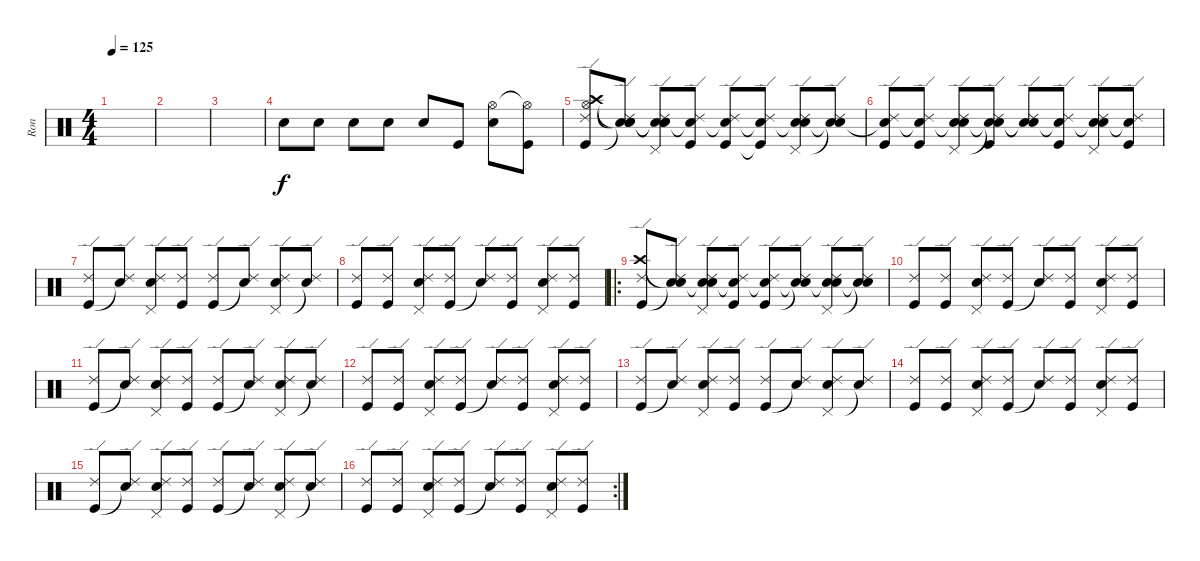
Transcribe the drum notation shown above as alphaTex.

\track ("Ron" "Ron") {instrument percussion}
\staff {score}
\articulation defaults
\ts (4 4)
\tempo 125
\clef neutral
\ks c
|
|
|
"Electric Snare (hit)".8{volume 4} "Electric Snare (hit)".8{volume 6} "Electric Snare (hit)".8{volume 8} "Electric Snare (hit)".8{volume 10} "Electric Snare (hit)".8{volume 12} "Kick (hit)".8{volume 14} ("Hi-Hat (open)" "Electric Snare (hit)").8{volume 16} ("Hi-Hat (open)"{t} "Kick (hit)").8 |
("Crash high (hit)" "Hi-Hat (open)" "Ride (edge) 2" "Kick (hit)").8{volume 14} ("Snare (hit)"{t} "Snare (hit)"{t} "Ride (edge) 2" "Snare (hit)"{t}).8 ("Snare (hit)"{t} "Snare (hit)"{t} "Ride (edge) 2" "Pedal Hi-Hat (hit)" "Electric Snare (hit)").8 ("Snare (hit)"{t} "Ride (edge) 2" "Kick (hit)").8 ("Snare (hit)"{t} "Ride (edge) 2" "Kick (hit)").8 ("Snare (hit)"{t} "Ride (edge) 2" "Kick (hit)"{t}).8 ("Snare (hit)"{t} "Ride (edge) 2" "Pedal Hi-Hat (hit)" "Electric Snare (hit)").8 ("Snare (hit)"{t} "Ride (edge) 2" "Snare (hit)"{t}).8 |
("Snare (hit)"{t} "Ride (edge) 2" "Kick (hit)").8 ("Snare (hit)"{t} "Ride (edge) 2" "Kick (hit)").8 ("Snare (hit)"{t} "Ride (edge) 2" "Pedal Hi-Hat (hit)" "Electric Snare (hit)").8 ("Snare (hit)"{t} "Ride (edge) 2" "Snare (hit)"{t} "Kick (hit)").8 ("Snare (hit)"{t} "Ride (edge) 2" "Snare (hit)"{t}).8 ("Snare (hit)"{t} "Ride (edge) 2" "Kick (hit)").8 ("Snare (hit)"{t} "Ride (edge) 2" "Pedal Hi-Hat (hit)" "Electric Snare (hit)").8 ("Snare (hit)"{t} "Ride (edge) 2" "Kick (hit)").8 |
("Ride (edge) 2" "Kick (hit)").8 ("Ride (edge) 2" "Snare (hit)"{t}).8 ("Ride (edge) 2" "Pedal Hi-Hat (hit)" "Electric Snare (hit)").8 ("Ride (edge) 2" "Kick (hit)").8 ("Ride (edge) 2" "Kick (hit)").8 ("Ride (edge) 2" "Snare (hit)"{t}).8 ("Ride (edge) 2" "Pedal Hi-Hat (hit)" "Electric Snare (hit)").8 ("Ride (edge) 2" "Snare (hit)"{t}).8 |
("Ride (edge) 2" "Kick (hit)").8 ("Ride (edge) 2" "Kick (hit)").8 ("Ride (edge) 2" "Pedal Hi-Hat (hit)" "Electric Snare (hit)").8 ("Ride (edge) 2" "Kick (hit)").8 ("Ride (edge) 2" "Snare (hit)"{t}).8 ("Ride (edge) 2" "Kick (hit)").8 ("Ride (edge) 2" "Pedal Hi-Hat (hit)" "Electric Snare (hit)").8 ("Ride (edge) 2" "Kick (hit)").8 |
\ro
("Crash high (hit)" "Ride (edge) 2" "Kick (hit)").8 ("Snare (hit)"{t} "Ride (edge) 2" "Snare (hit)"{t}).8 ("Snare (hit)"{t} "Ride (edge) 2" "Pedal Hi-Hat (hit)" "Electric Snare (hit)").8 ("Snare (hit)"{t} "Ride (edge) 2" "Kick (hit)").8 ("Snare (hit)"{t} "Ride (edge) 2" "Kick (hit)").8 ("Snare (hit)"{t} "Ride (edge) 2" "Snare (hit)"{t}).8 ("Snare (hit)"{t} "Ride (edge) 2" "Pedal Hi-Hat (hit)" "Electric Snare (hit)").8 ("Snare (hit)"{t} "Ride (edge) 2" "Snare (hit)"{t}).8 |
("Ride (edge) 2" "Kick (hit)").8 ("Ride (edge) 2" "Kick (hit)").8 ("Ride (edge) 2" "Pedal Hi-Hat (hit)" "Electric Snare (hit)").8 ("Ride (edge) 2" "Kick (hit)").8 ("Ride (edge) 2" "Snare (hit)"{t}).8 ("Ride (edge) 2" "Kick (hit)").8 ("Ride (edge) 2" "Pedal Hi-Hat (hit)" "Electric Snare (hit)").8 ("Ride (edge) 2" "Kick (hit)").8 |
("Ride (edge) 2" "Kick (hit)").8 ("Ride (edge) 2" "Snare (hit)"{t}).8 ("Ride (edge) 2" "Pedal Hi-Hat (hit)" "Electric Snare (hit)").8 ("Ride (edge) 2" "Kick (hit)").8 ("Ride (edge) 2" "Kick (hit)").8 ("Ride (edge) 2" "Snare (hit)"{t}).8 ("Ride (edge) 2" "Pedal Hi-Hat (hit)" "Electric Snare (hit)").8 ("Ride (edge) 2" "Snare (hit)"{t}).8 |
("Ride (edge) 2" "Kick (hit)").8 ("Ride (edge) 2" "Kick (hit)").8 ("Ride (edge) 2" "Pedal Hi-Hat (hit)" "Electric Snare (hit)").8 ("Ride (edge) 2" "Kick (hit)").8 ("Ride (edge) 2" "Snare (hit)"{t}).8 ("Ride (edge) 2" "Kick (hit)").8 ("Ride (edge) 2" "Pedal Hi-Hat (hit)" "Electric Snare (hit)").8 ("Ride (edge) 2" "Kick (hit)").8 |
("Ride (edge) 2" "Kick (hit)").8 ("Ride (edge) 2" "Snare (hit)"{t}).8 ("Ride (edge) 2" "Pedal Hi-Hat (hit)" "Electric Snare (hit)").8 ("Ride (edge) 2" "Kick (hit)").8 ("Ride (edge) 2" "Kick (hit)").8 ("Ride (edge) 2" "Snare (hit)"{t}).8 ("Ride (edge) 2" "Pedal Hi-Hat (hit)" "Electric Snare (hit)").8 ("Ride (edge) 2" "Snare (hit)"{t}).8 |
("Ride (edge) 2" "Kick (hit)").8 ("Ride (edge) 2" "Kick (hit)").8 ("Ride (edge) 2" "Pedal Hi-Hat (hit)" "Electric Snare (hit)").8 ("Ride (edge) 2" "Kick (hit)").8 ("Ride (edge) 2" "Snare (hit)"{t}).8 ("Ride (edge) 2" "Kick (hit)").8 ("Ride (edge) 2" "Pedal Hi-Hat (hit)" "Electric Snare (hit)").8 ("Ride (edge) 2" "Kick (hit)").8 |
("Ride (edge) 2" "Kick (hit)").8 ("Ride (edge) 2" "Snare (hit)"{t}).8 ("Ride (edge) 2" "Pedal Hi-Hat (hit)" "Electric Snare (hit)").8 ("Ride (edge) 2" "Kick (hit)").8 ("Ride (edge) 2" "Kick (hit)").8 ("Ride (edge) 2" "Snare (hit)"{t}).8 ("Ride (edge) 2" "Pedal Hi-Hat (hit)" "Electric Snare (hit)").8 ("Ride (edge) 2" "Snare (hit)"{t}).8 |
\rc 2
("Ride (edge) 2" "Kick (hit)").8 ("Ride (edge) 2" "Kick (hit)").8 ("Ride (edge) 2" "Pedal Hi-Hat (hit)" "Electric Snare (hit)").8 ("Ride (edge) 2" "Kick (hit)").8 ("Ride (edge) 2" "Snare (hit)"{t}).8 ("Ride (edge) 2" "Kick (hit)").8 ("Ride (edge) 2" "Pedal Hi-Hat (hit)" "Electric Snare (hit)").8 ("Ride (edge) 2" "Kick (hit)").8
